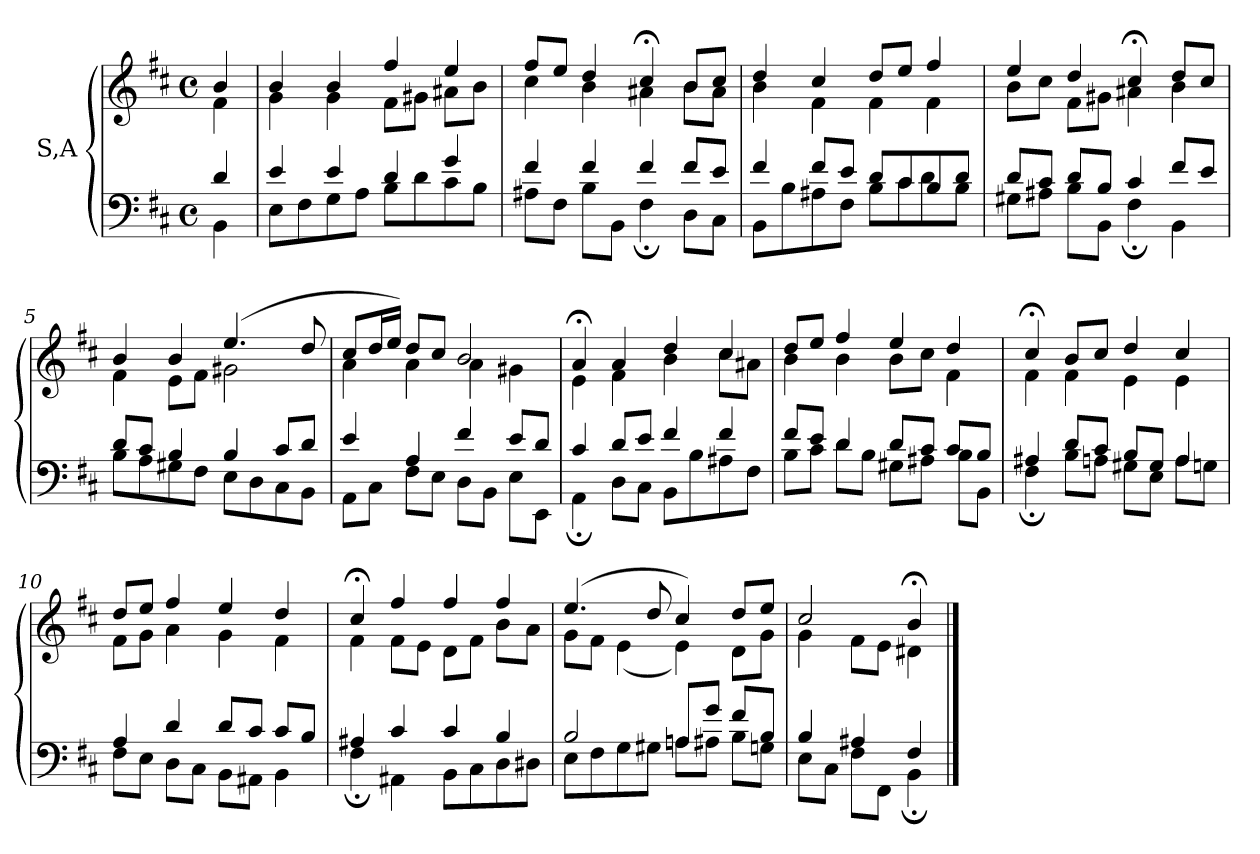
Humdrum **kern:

**kern	**kern
*part1	*part1
*staff2	*staff1
*I"S,A	*
!!LO:LB:g=z
*clefF4	*clefG2
*k[f#c#]	*k[f#c#]
*M4/4	*M4/4
*met(c)	*met(c)
=	=
*^	*^
4d	4BB	4b	4f#
=1	=1	=1	=1
4e	8EL	4b	4g
.	8F#	.	.
4e	8G	4b	4g
.	8AJ	.	.
4d	8BL	4ff#	8f#L
.	8d	.	8g#XJ
4g	8c#	4ee	8a#XL
.	8BJ	.	8bJ
=2	=2	=2	=2
4f#	8A#XL	8ff#L	4cc#
.	8F#J	8eeJ	.
4f#	8BL	4dd	4b
.	8BBJ	.	.
4f#	4F#;	4cc#;<	4a#X
8f#L	8DL	8bL	8bL
8eJ	8C#J	8cc#J	8a#J
=3	=3	=3	=3
4f#	8BBL	4dd	4b
.	8B	.	.
8f#L	8A#X	4cc#	4f#
8eJ	8F#J	.	.
8dL	8BL	8ddL	4f#
8c#	8c#	8eeJ	.
8B	8d	4ff#	4f#
8dJ	8BJ	.	.
!!LO:LB:g=z	!!
=4	=4	=4	=4
8dL	8G#XL	4ee	8bL
8c#J	8A#XJ	.	8cc#J
8dL	8BL	4dd	8f#L
8BJ	8BBJ	.	8g#XJ
4c#	4F#;	4cc#;<	4a#X
8f#L	4BB	8ddL	4b
8eJ	.	8cc#J	.
=5	=5	=5	=5
8dL	8BL	4b	4f#
8c#J	8A	.	.
4B	8G#X	4b	8eL
.	8F#J	.	8f#J
4B	8EL	(>4.ee	2g#X
.	8D	.	.
8c#L	8C#	.	.
8dJ	8BBJ	8dd	.
=6	=6	=6	=6
4e	8AAL	8cc#L	4a
.	8C#J	16ddL	.
.	.	16eeJJ)	.
4A	8F#L	8ddL	4a
.	8EJ	8cc#J	.
4f#	8DL	2b	4a
.	8BBJ	.	.
8eL	8EL	.	4g#X
8dJ	8EEJ	.	.
!!LO:LB:g=z	!!
=7	=7	=7	=7
4c#	4AA;	4a;<	4e
8dL	8DL	4a	4f#
8eJ	8C#J	.	.
4f#	8BBL	4dd	4b
.	8B	.	.
4f#	8A#X	4cc#	8cc#L
.	8F#J	.	8a#XJ
=8	=8	=8	=8
8f#L	8BL	8ddL	4b
8eJ	8c#J	8eeJ	.
4d	8dL	4ff#	4b
.	8BJ	.	.
8dL	8G#XL	4ee	8bL
8c#J	8A#XJ	.	8cc#J
8c#L	8BL	4dd	4f#
8BJ	8BBJ	.	.
=9	=9	=9	=9
4A#X	4F#;	4cc#;<	4f#
8dL	8BL	8bL	4f#
8c#J	8AnJ	8cc#J	.
8BL	8G#XL	4dd	4e
8G#J	8EJ	.	.
4A	8AL	4cc#	4e
.	8GnJ	.	.
!!LO:LB:g=z	!!
=10	=10	=10	=10
4A	8F#L	8ddL	8f#L
.	8EJ	8eeJ	8gJ
4d	8DL	4ff#	4a
.	8C#J	.	.
8dL	8BBL	4ee	4g
8c#J	8AA#XJ	.	.
8c#L	4BB	4dd	4f#
8BJ	.	.	.
=11	=11	=11	=11
4A#X	4F#;	4cc#;<	4f#
4c#	4AA#X	4ff#	8f#L
.	.	.	8eJ
4c#	8BBL	4ff#	8dL
.	8C#	.	8f#J
4B	8D	4ff#	8bL
.	8D#XJ	.	8aJ
=12	=12	=12	=12
2B	8EL	(>4.ee	8gL
.	8F#	.	8f#J
.	8G	.	(<4e
.	8G#XJ	8dd	.
8AnL	8AnL	4cc#)	4e)
8gJ	8A#XJ	.	.
8f#L	8BL	8ddL	8dL
8BJ	8GnJ	8eeJ	8gJ
=13	=13	=13	=13
4B	8EL	2cc#	4g
.	8C#J	.	.
4A#X	8F#L	.	8f#L
.	8FF#J	.	8eJ
4F#	4BB;	4b;<	4d#X
*v	*v	*	*
*	*v	*v
==	==
*-	*-
